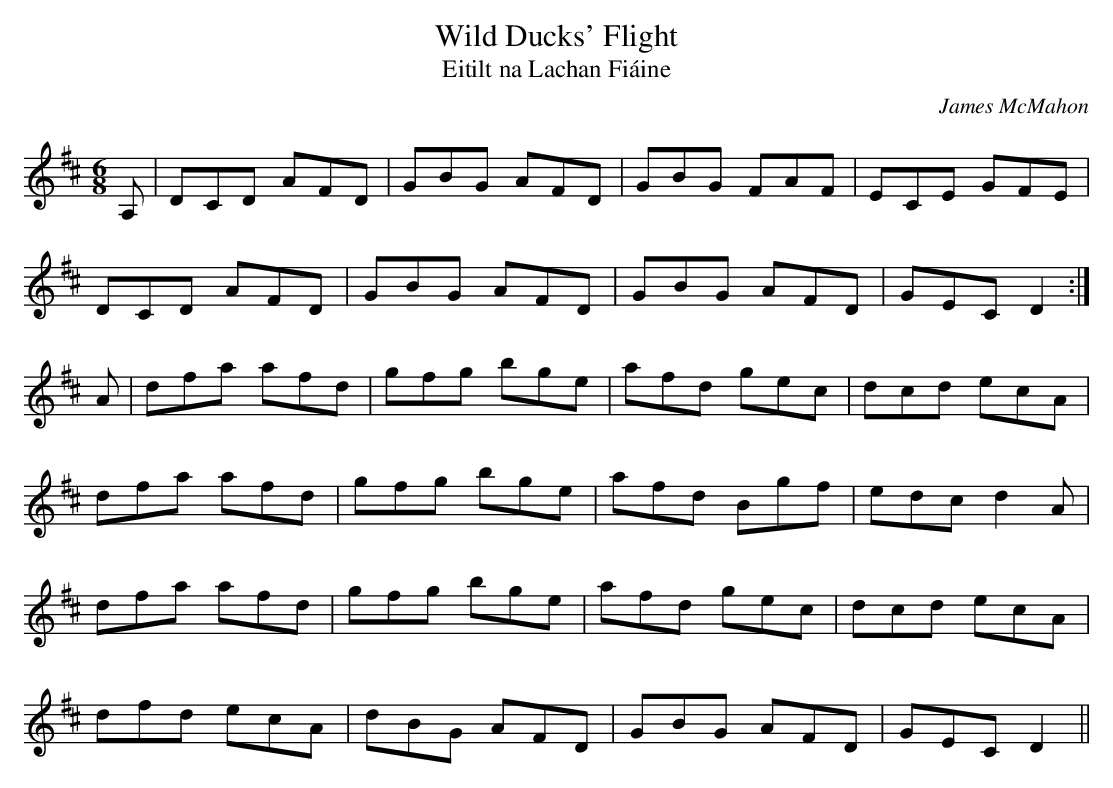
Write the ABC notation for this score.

X:1
T: Wild Ducks' Flight
T: Eitilt na Lachan Fi\'aine
C: James McMahon
L: 1/8
M: 6/8
K: D
A,|DCD AFD|GBG AFD|GBG FAF|ECE GFE|
DCD AFD|GBG AFD|GBG AFD|GEC D2 :|
A|dfa afd|gfg bge|afd gec|dcd ecA|
dfa afd|gfg bge|afd Bgf|edc d2A|
dfa afd|gfg bge|afd gec|dcd ecA|
dfd ecA|dBG AFD|GBG AFD|GEC D2 ||
